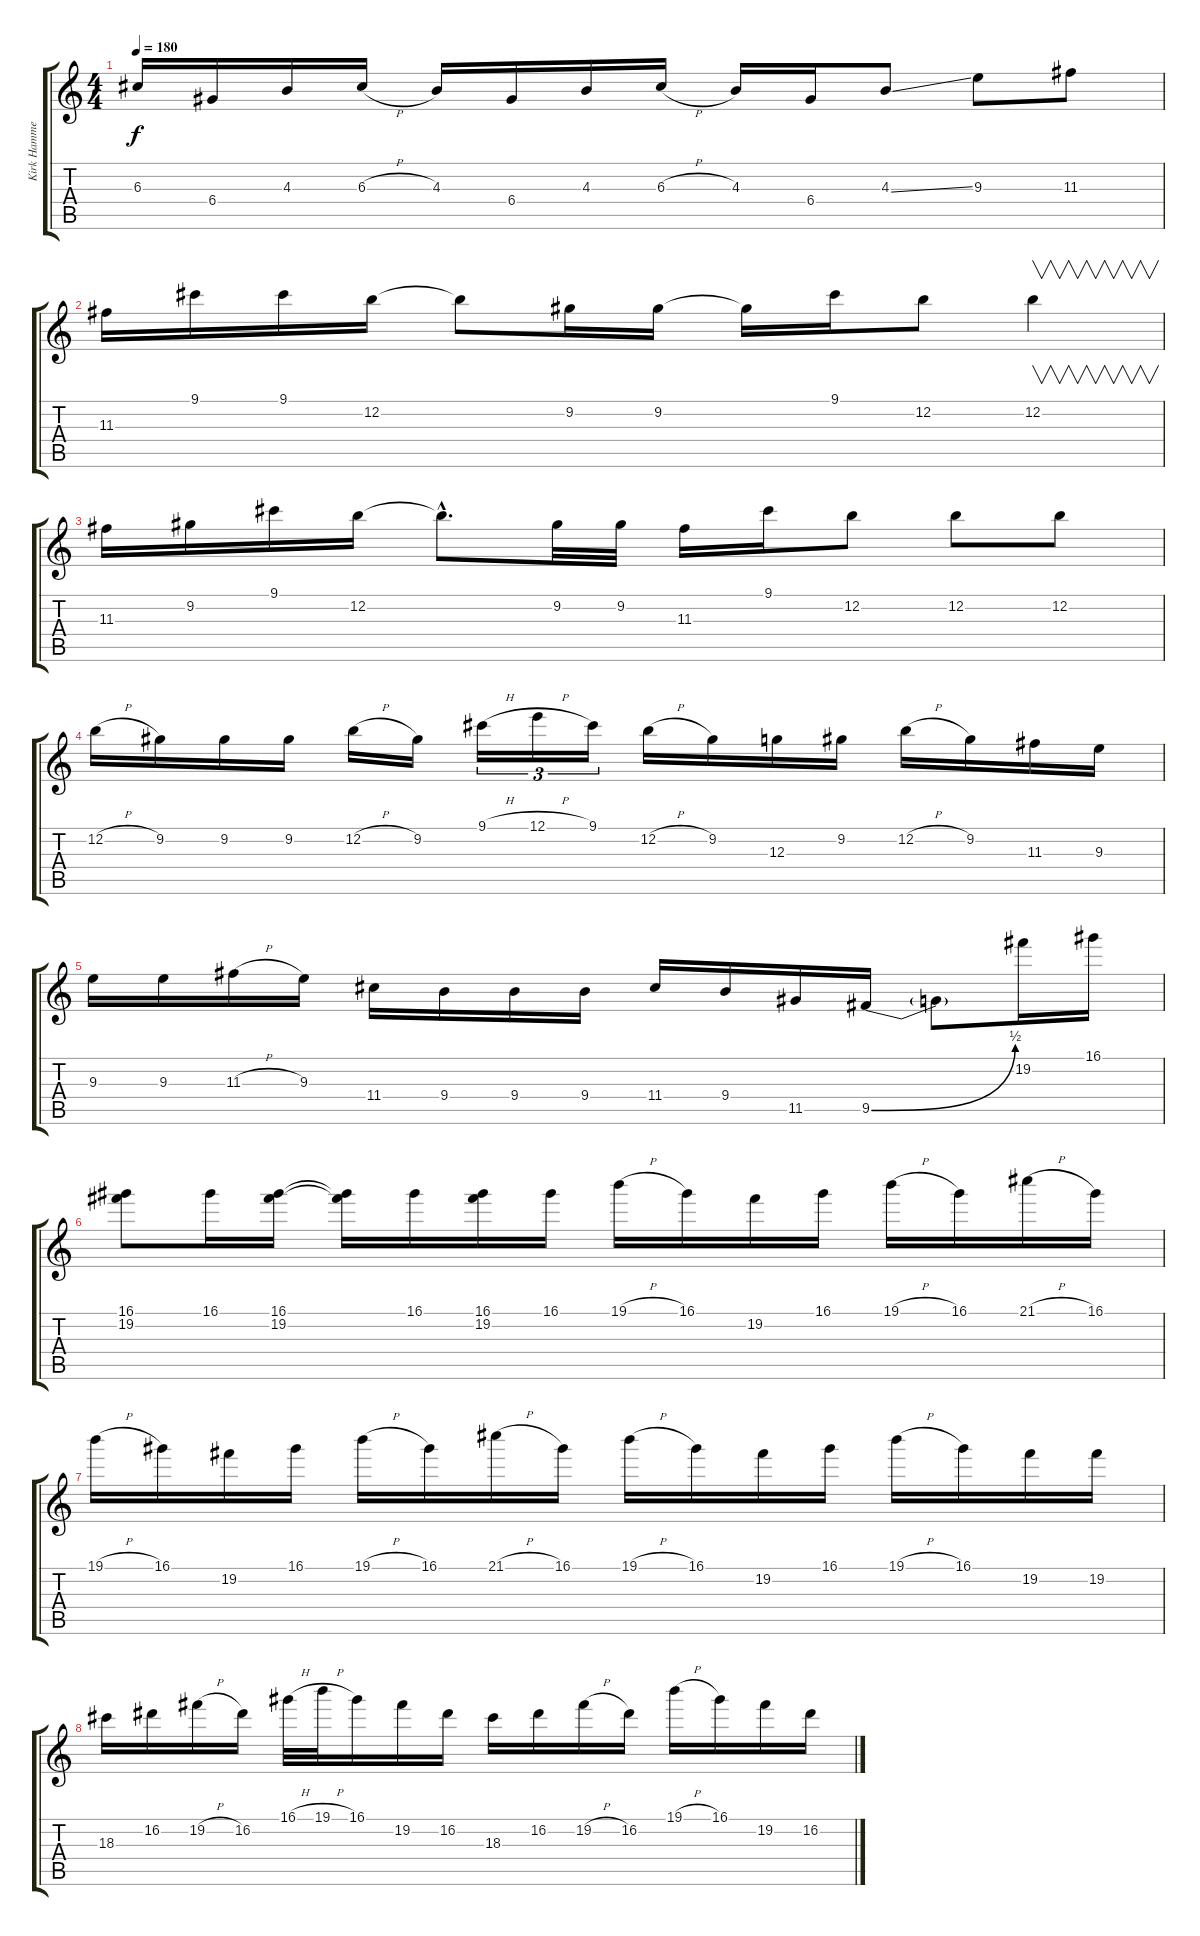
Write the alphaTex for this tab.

\track ("Kirk Hammett" "Kirk Hamme") {instrument distortionguitar}
\staff {score tabs}
\tuning (E4 B3 G3 D3 A2 E2) {hide}
\ts (4 4)
\tempo 180
\clef g2
\ks c
6.3.16{dy f} 6.4.16 4.3.16 6.3{h}.16 4.3.16 6.4.16 4.3.16 6.3{h}.16 4.3.16 6.4.16 4.3{ss}.8 9.3.8 11.3.8 |
11.3.16 9.1.16 9.1.16 12.2.16 12.2{t}.8 9.2.16 9.2.16 9.2{t}.16 9.1.16 12.2.8 12.2.4{v} |
11.3.16 9.2.16 9.1.16 12.2.16 12.2{hac t}.8{d} 9.2.32 9.2.32 11.3.16 9.1.16 12.2.8 12.2.8 12.2.8 |
12.2{h}.16 9.2.16 9.2.16 9.2.16 12.2{h}.16 9.2.16 9.1{h}.16{tu (3 2)} 12.1{h}.16{tu (3 2)} 9.1.16{tu (3 2)} 12.2{h}.16 9.2.16 12.3.16 9.2.16 12.2{h}.16 9.2.16 11.3.16 9.3.16 |
9.3.16 9.3.16 11.3{h}.16 9.3.16 11.4.16 9.4.16 9.4.16 9.4.16 11.4.16 9.4.16 11.5.16 9.5{be (bend 0 0 60 2)}.16 9.5{t}.8 19.2.16 16.1.16 |
(16.1 19.2).8 16.1.16 (16.1 19.2).16 (16.1{t} 19.2{t}).16 16.1.16 (16.1 19.2).16 16.1.16 19.1{h}.16 16.1.16 19.2.16 16.1.16 19.1{h}.16 16.1.16 21.1{h}.16 16.1.16 |
19.1{h}.16 16.1.16 19.2.16 16.1.16 19.1{h}.16 16.1.16 21.1{h}.16 16.1.16 19.1{h}.16 16.1.16 19.2.16 16.1.16 19.1{h}.16 16.1.16 19.2.16 19.2.16 |
18.3.16 16.2.16 19.2{h}.16 16.2.16 16.1{h}.32 19.1{h}.32 16.1.16 19.2.16 16.2.16 18.3.16 16.2.16 19.2{h}.16 16.2.16 19.1{h}.16 16.1.16 19.2.16 16.2.16
